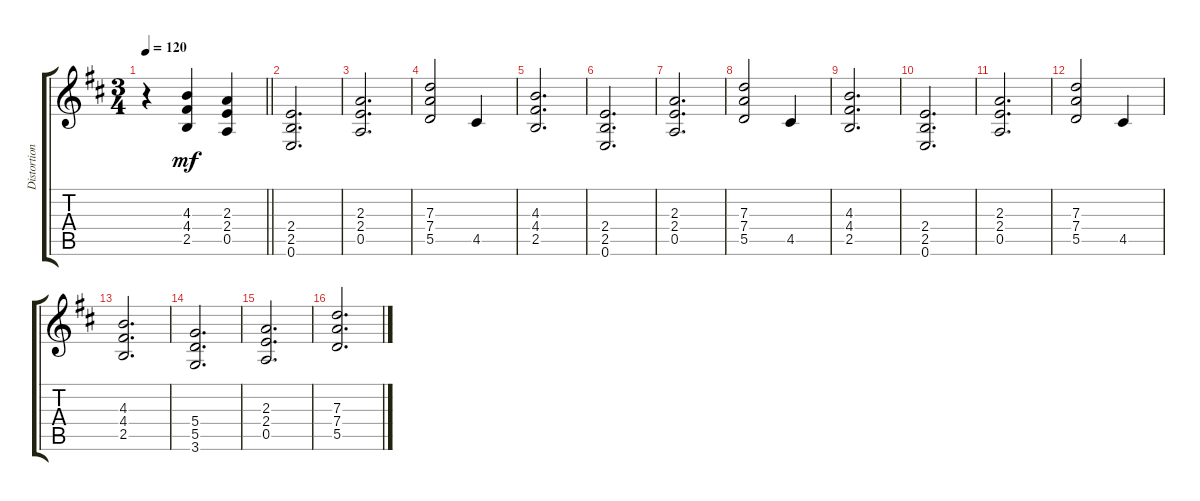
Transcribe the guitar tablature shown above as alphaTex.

\track ("Distortion" "Distortion") {instrument distortionguitar}
\staff {score tabs}
\tuning (E4 B3 G3 D3 A2 E2) {hide}
\ts (3 4)
\tempo 120
\clef g2
\barLineRight lightlight
\ks d
r.4{dy mf} (4.3 4.4 2.5).4 (2.3 2.4 0.5).4 |
(2.4 2.5 0.6).2{d} |
(2.3 2.4 0.5).2{d} |
(7.3 7.4 5.5).2 4.5.4 |
(4.3 4.4 2.5).2{d} |
(2.4 2.5 0.6).2{d} |
(2.3 2.4 0.5).2{d} |
(7.3 7.4 5.5).2 4.5.4 |
(4.3 4.4 2.5).2{d} |
(2.4 2.5 0.6).2{d} |
(2.3 2.4 0.5).2{d} |
(7.3 7.4 5.5).2 4.5.4 |
(4.3 4.4 2.5).2{d} |
(5.4 5.5 3.6).2{d} |
(2.3 2.4 0.5).2{d} |
(7.3 7.4 5.5).2{d}
